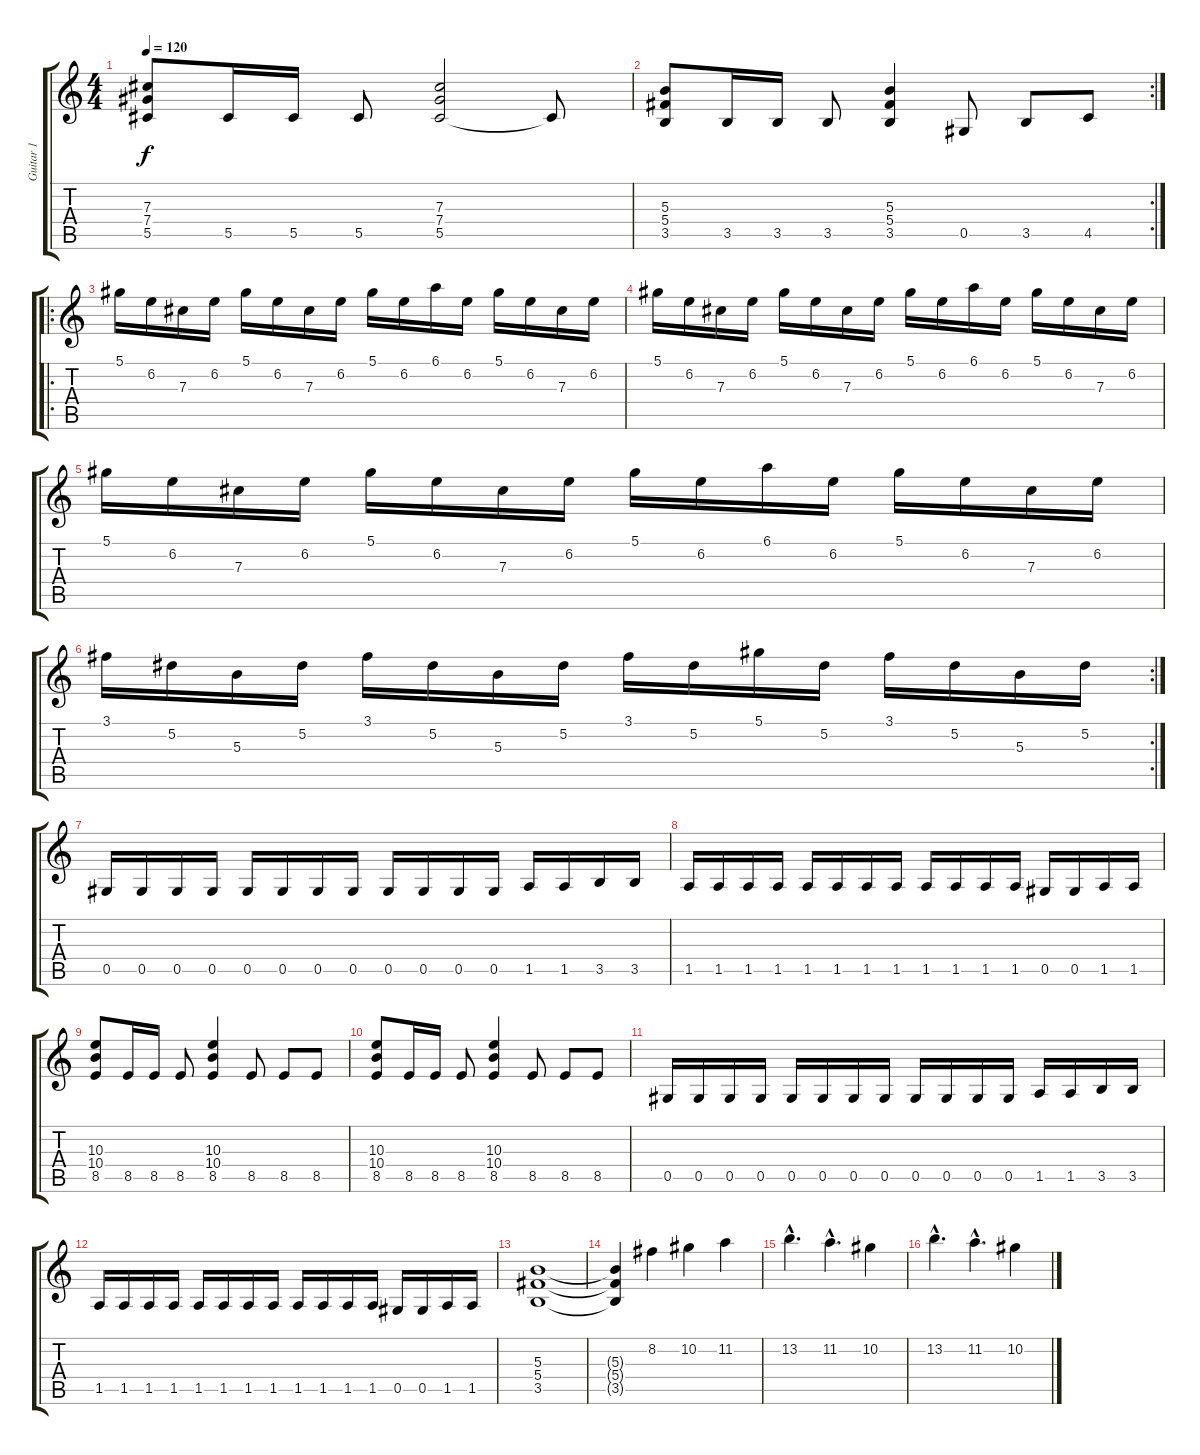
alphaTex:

\track ("Guitar 1" "Guitar 1") {instrument overdrivenguitar}
\staff {score tabs}
\tuning (Eb4 Bb3 Gb3 Db3 Ab2 Eb2) {hide}
\ts (4 4)
\tempo 120
\clef g2
\ks c
(7.3 7.4 5.5).8{dy f} 5.5.16 5.5.16 5.5.8 (7.3 7.4 5.5).2 5.5{t}.8 |
\rc 2
(5.3 5.4 3.5).8 3.5.16 3.5.16 3.5.8 (5.3 5.4 3.5).4 0.5.8 3.5.8 4.5.8 |
\ro
5.1.16 6.2.16 7.3.16 6.2.16 5.1.16 6.2.16 7.3.16 6.2.16 5.1.16 6.2.16 6.1.16 6.2.16 5.1.16 6.2.16 7.3.16 6.2.16 |
5.1.16 6.2.16 7.3.16 6.2.16 5.1.16 6.2.16 7.3.16 6.2.16 5.1.16 6.2.16 6.1.16 6.2.16 5.1.16 6.2.16 7.3.16 6.2.16 |
5.1.16 6.2.16 7.3.16 6.2.16 5.1.16 6.2.16 7.3.16 6.2.16 5.1.16 6.2.16 6.1.16 6.2.16 5.1.16 6.2.16 7.3.16 6.2.16 |
\rc 2
3.1.16 5.2.16 5.3.16 5.2.16 3.1.16 5.2.16 5.3.16 5.2.16 3.1.16 5.2.16 5.1.16 5.2.16 3.1.16 5.2.16 5.3.16 5.2.16 |
0.5.16 0.5.16 0.5.16 0.5.16 0.5.16 0.5.16 0.5.16 0.5.16 0.5.16 0.5.16 0.5.16 0.5.16 1.5.16 1.5.16 3.5.16 3.5.16 |
1.5.16 1.5.16 1.5.16 1.5.16 1.5.16 1.5.16 1.5.16 1.5.16 1.5.16 1.5.16 1.5.16 1.5.16 0.5.16 0.5.16 1.5.16 1.5.16 |
(10.3 10.4 8.5).8 8.5.16 8.5.16 8.5.8 (10.3 10.4 8.5).4 8.5.8 8.5.8 8.5.8 |
(10.3 10.4 8.5).8 8.5.16 8.5.16 8.5.8 (10.3 10.4 8.5).4 8.5.8 8.5.8 8.5.8 |
0.5.16 0.5.16 0.5.16 0.5.16 0.5.16 0.5.16 0.5.16 0.5.16 0.5.16 0.5.16 0.5.16 0.5.16 1.5.16 1.5.16 3.5.16 3.5.16 |
1.5.16 1.5.16 1.5.16 1.5.16 1.5.16 1.5.16 1.5.16 1.5.16 1.5.16 1.5.16 1.5.16 1.5.16 0.5.16 0.5.16 1.5.16 1.5.16 |
(5.3 5.4 3.5).1 |
(5.3{t} 5.4{t} 3.5{t}).4 8.2.4 10.2.4 11.2.4 |
13.2{hac}.4{d} 11.2{hac}.4{d} 10.2.4 |
13.2{hac}.4{d} 11.2{hac}.4{d} 10.2.4
